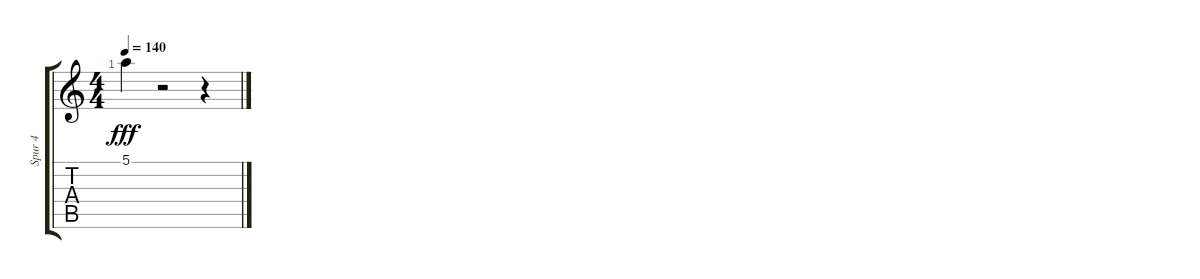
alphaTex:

\track ("Spur 4" "Spur 4") {instrument electricguitarjazz}
\staff {score tabs}
\tuning (E4 B3 G3 D3 A2 E2) {hide}
\ts (4 4)
\tempo 140
\clef g2
\ks c
5.1.4{dy fff} r.2 r.4
